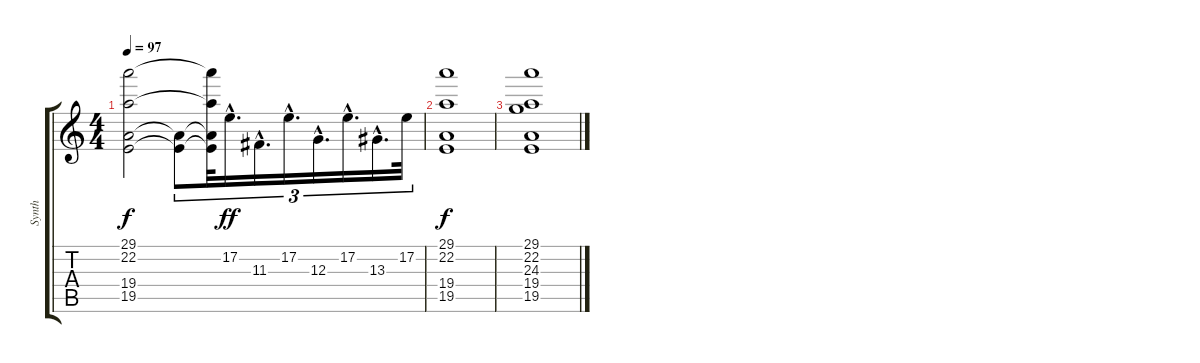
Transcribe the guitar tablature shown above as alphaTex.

\track ("Synth" "Synth") {instrument viola}
\staff {score tabs}
\tuning (E4 B3 G3 D3 A2 E2) {hide}
\ts (4 4)
\tempo 97
\clef g2
\ks c
(29.1 22.2 19.4 19.5).2{dy f} (19.4{t} 19.5{t}).8{tu (3 2)} (29.1{t} 22.2{t} 19.4{t} 19.5{t}).32{tu (3 2)} 17.2{hac}.16{d tu (3 2) dy ff} 11.3{hac}.16{d tu (3 2)} 17.2{hac}.16{d tu (3 2)} 12.3{hac}.16{d tu (3 2)} 17.2{hac}.16{d tu (3 2)} 13.3{hac}.16{d tu (3 2)} 17.2.32{tu (3 2)} |
(29.1 22.2 19.4 19.5).1{dy f} |
(29.1 22.2 24.3 19.4 19.5).1
